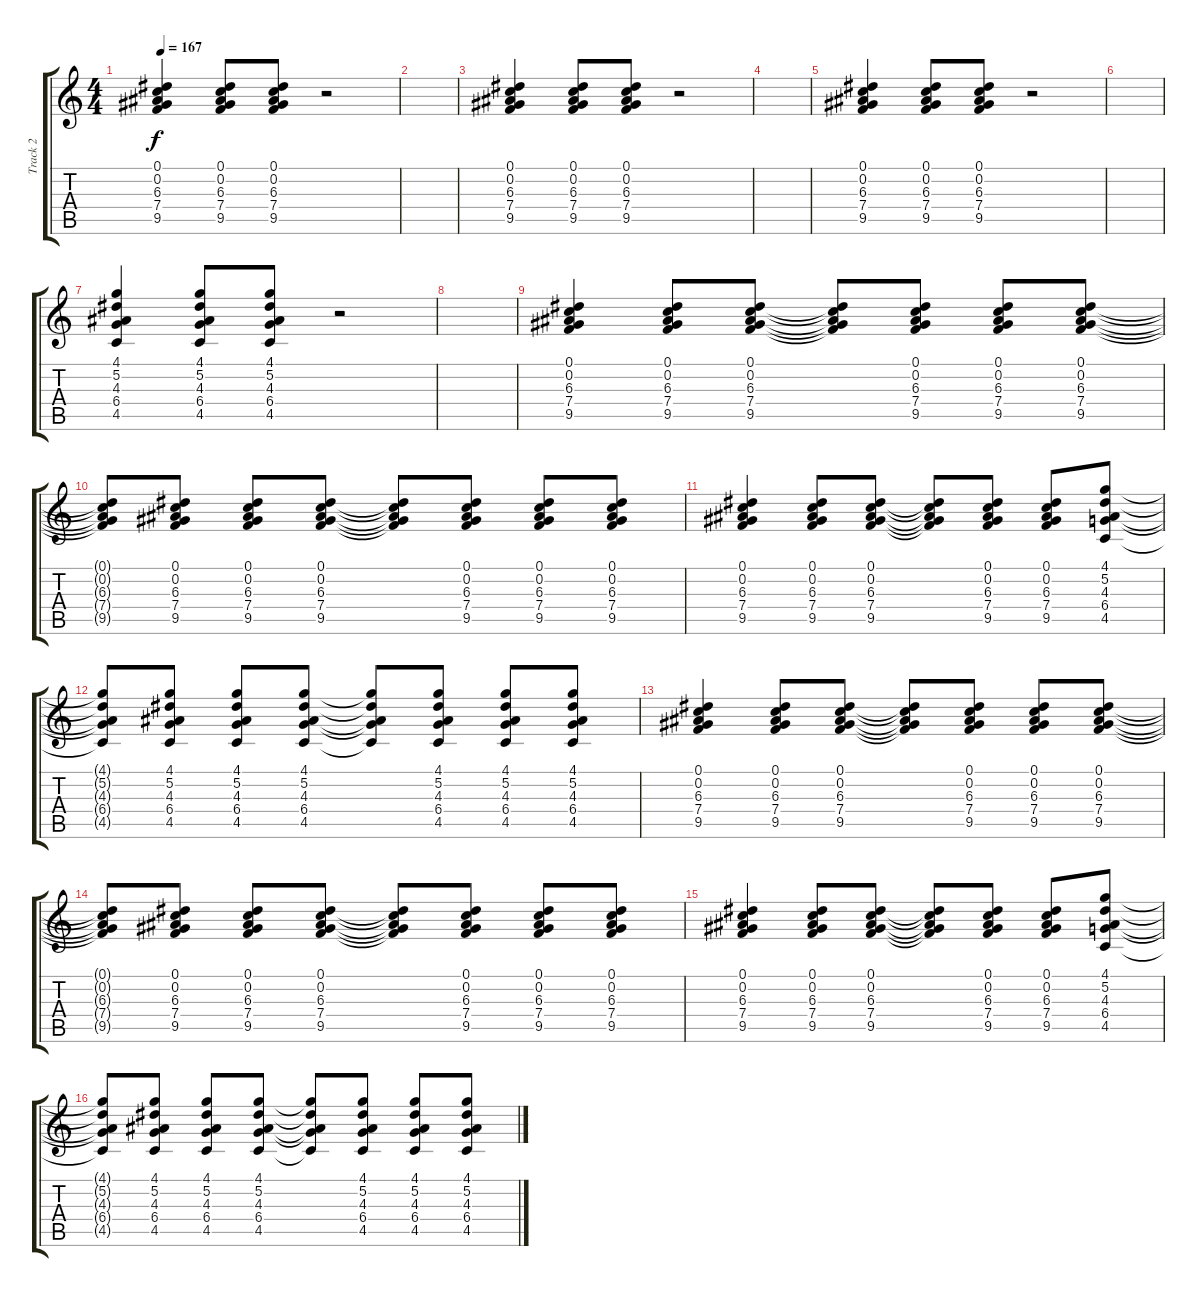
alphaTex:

\track ("Track 2" "Track 2") {instrument distortionguitar}
\staff {score tabs}
\tuning (Eb4 Bb3 Gb3 Db3 Ab2 Eb2) {hide}
\ts (4 4)
\tempo 167
\clef g2
\ks c
(0.1 0.2 6.3 7.4 9.5).4{dy f} (0.1 0.2 6.3 7.4 9.5).8 (0.1 0.2 6.3 7.4 9.5).8 r.2 |
|
(0.1 0.2 6.3 7.4 9.5).4 (0.1 0.2 6.3 7.4 9.5).8 (0.1 0.2 6.3 7.4 9.5).8 r.2 |
|
(0.1 0.2 6.3 7.4 9.5).4 (0.1 0.2 6.3 7.4 9.5).8 (0.1 0.2 6.3 7.4 9.5).8 r.2 |
|
(4.1 5.2 4.3 6.4 4.5).4 (4.1 5.2 4.3 6.4 4.5).8 (4.1 5.2 4.3 6.4 4.5).8 r.2 |
|
(0.1 0.2 6.3 7.4 9.5).4 (0.1 0.2 6.3 7.4 9.5).8 (0.1 0.2 6.3 7.4 9.5).8 (0.1{t} 0.2{t} 6.3{t} 7.4{t} 9.5{t}).8 (0.1 0.2 6.3 7.4 9.5).8 (0.1 0.2 6.3 7.4 9.5).8 (0.1 0.2 6.3 7.4 9.5).8 |
(0.1{t} 0.2{t} 6.3{t} 7.4{t} 9.5{t}).8 (0.1 0.2 6.3 7.4 9.5).8 (0.1 0.2 6.3 7.4 9.5).8 (0.1 0.2 6.3 7.4 9.5).8 (0.1{t} 0.2{t} 6.3{t} 7.4{t} 9.5{t}).8 (0.1 0.2 6.3 7.4 9.5).8 (0.1 0.2 6.3 7.4 9.5).8 (0.1 0.2 6.3 7.4 9.5).8 |
(0.1 0.2 6.3 7.4 9.5).4 (0.1 0.2 6.3 7.4 9.5).8 (0.1 0.2 6.3 7.4 9.5).8 (0.1{t} 0.2{t} 6.3{t} 7.4{t} 9.5{t}).8 (0.1 0.2 6.3 7.4 9.5).8 (0.1 0.2 6.3 7.4 9.5).8 (4.1 5.2 4.3 6.4 4.5).8 |
(4.1{t} 5.2{t} 4.3{t} 6.4{t} 4.5{t}).8 (4.1 5.2 4.3 6.4 4.5).8 (4.1 5.2 4.3 6.4 4.5).8 (4.1 5.2 4.3 6.4 4.5).8 (4.1{t} 5.2{t} 4.3{t} 6.4{t} 4.5{t}).8 (4.1 5.2 4.3 6.4 4.5).8 (4.1 5.2 4.3 6.4 4.5).8 (4.1 5.2 4.3 6.4 4.5).8 |
(0.1 0.2 6.3 7.4 9.5).4 (0.1 0.2 6.3 7.4 9.5).8 (0.1 0.2 6.3 7.4 9.5).8 (0.1{t} 0.2{t} 6.3{t} 7.4{t} 9.5{t}).8 (0.1 0.2 6.3 7.4 9.5).8 (0.1 0.2 6.3 7.4 9.5).8 (0.1 0.2 6.3 7.4 9.5).8 |
(0.1{t} 0.2{t} 6.3{t} 7.4{t} 9.5{t}).8 (0.1 0.2 6.3 7.4 9.5).8 (0.1 0.2 6.3 7.4 9.5).8 (0.1 0.2 6.3 7.4 9.5).8 (0.1{t} 0.2{t} 6.3{t} 7.4{t} 9.5{t}).8 (0.1 0.2 6.3 7.4 9.5).8 (0.1 0.2 6.3 7.4 9.5).8 (0.1 0.2 6.3 7.4 9.5).8 |
(0.1 0.2 6.3 7.4 9.5).4 (0.1 0.2 6.3 7.4 9.5).8 (0.1 0.2 6.3 7.4 9.5).8 (0.1{t} 0.2{t} 6.3{t} 7.4{t} 9.5{t}).8 (0.1 0.2 6.3 7.4 9.5).8 (0.1 0.2 6.3 7.4 9.5).8 (4.1 5.2 4.3 6.4 4.5).8 |
(4.1{t} 5.2{t} 4.3{t} 6.4{t} 4.5{t}).8 (4.1 5.2 4.3 6.4 4.5).8 (4.1 5.2 4.3 6.4 4.5).8 (4.1 5.2 4.3 6.4 4.5).8 (4.1{t} 5.2{t} 4.3{t} 6.4{t} 4.5{t}).8 (4.1 5.2 4.3 6.4 4.5).8 (4.1 5.2 4.3 6.4 4.5).8 (4.1 5.2 4.3 6.4 4.5).8
